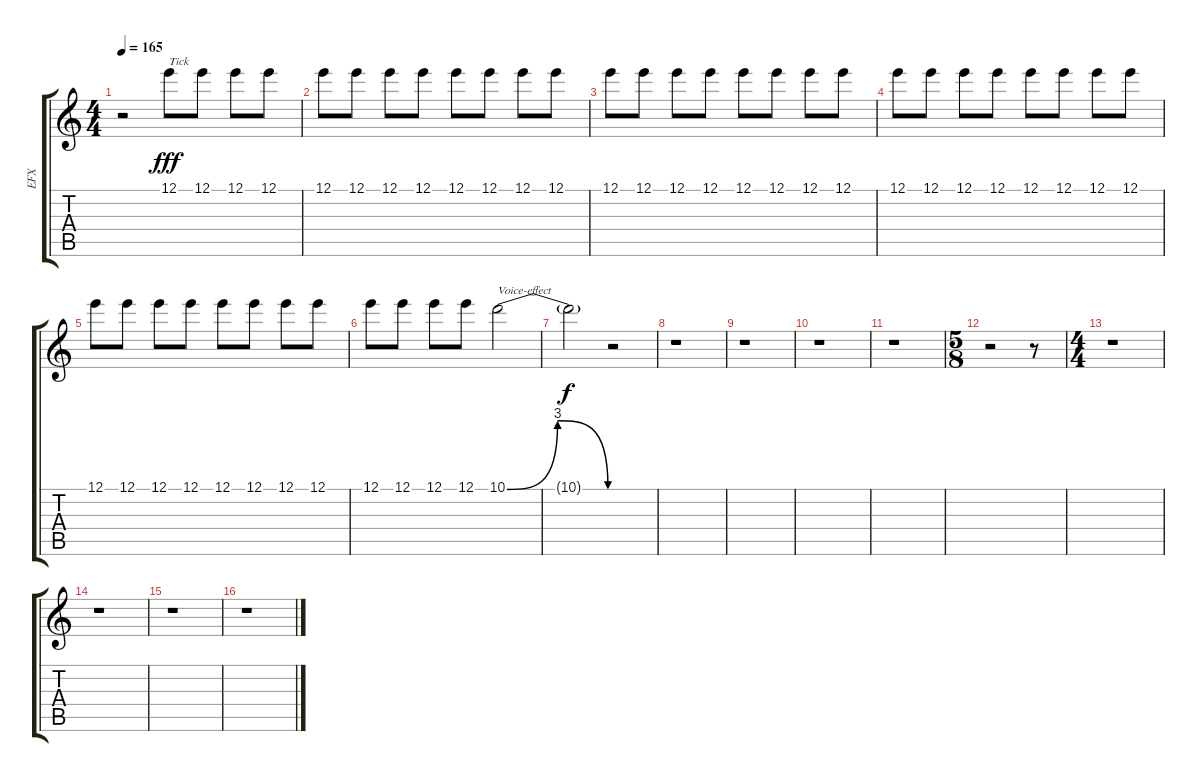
\track ("EFX" "EFX") {instrument electricguitarmuted}
\staff {score tabs}
\tuning (E4 B3 G3 D3 A2 E2) {hide}
\ts (4 4)
\tempo 165
\clef g2
\ks c
r.2{dy fff instrument electricguitarmuted} 12.1.8{txt "Tick"} 12.1.8 12.1.8 12.1.8 |
12.1.8 12.1.8 12.1.8 12.1.8 12.1.8 12.1.8 12.1.8 12.1.8 |
12.1.8 12.1.8 12.1.8 12.1.8 12.1.8 12.1.8 12.1.8 12.1.8 |
12.1.8 12.1.8 12.1.8 12.1.8 12.1.8 12.1.8 12.1.8 12.1.8 |
12.1.8 12.1.8 12.1.8 12.1.8 12.1.8 12.1.8 12.1.8 12.1.8 |
12.1.8 12.1.8 12.1.8 12.1.8 10.1{be (bendrelease 0 0 22 12 37 12 60 0)}.2{txt "Voice-effect" volume 16 instrument blownbottle} |
10.1{t}.2{dy f} r.2 |
r.1 |
r.1 |
r.1 |
r.1 |
\ts (5 8)
r.2 r.8 |
\ts (4 4)
r.1 |
r.1 |
r.1 |
r.1
